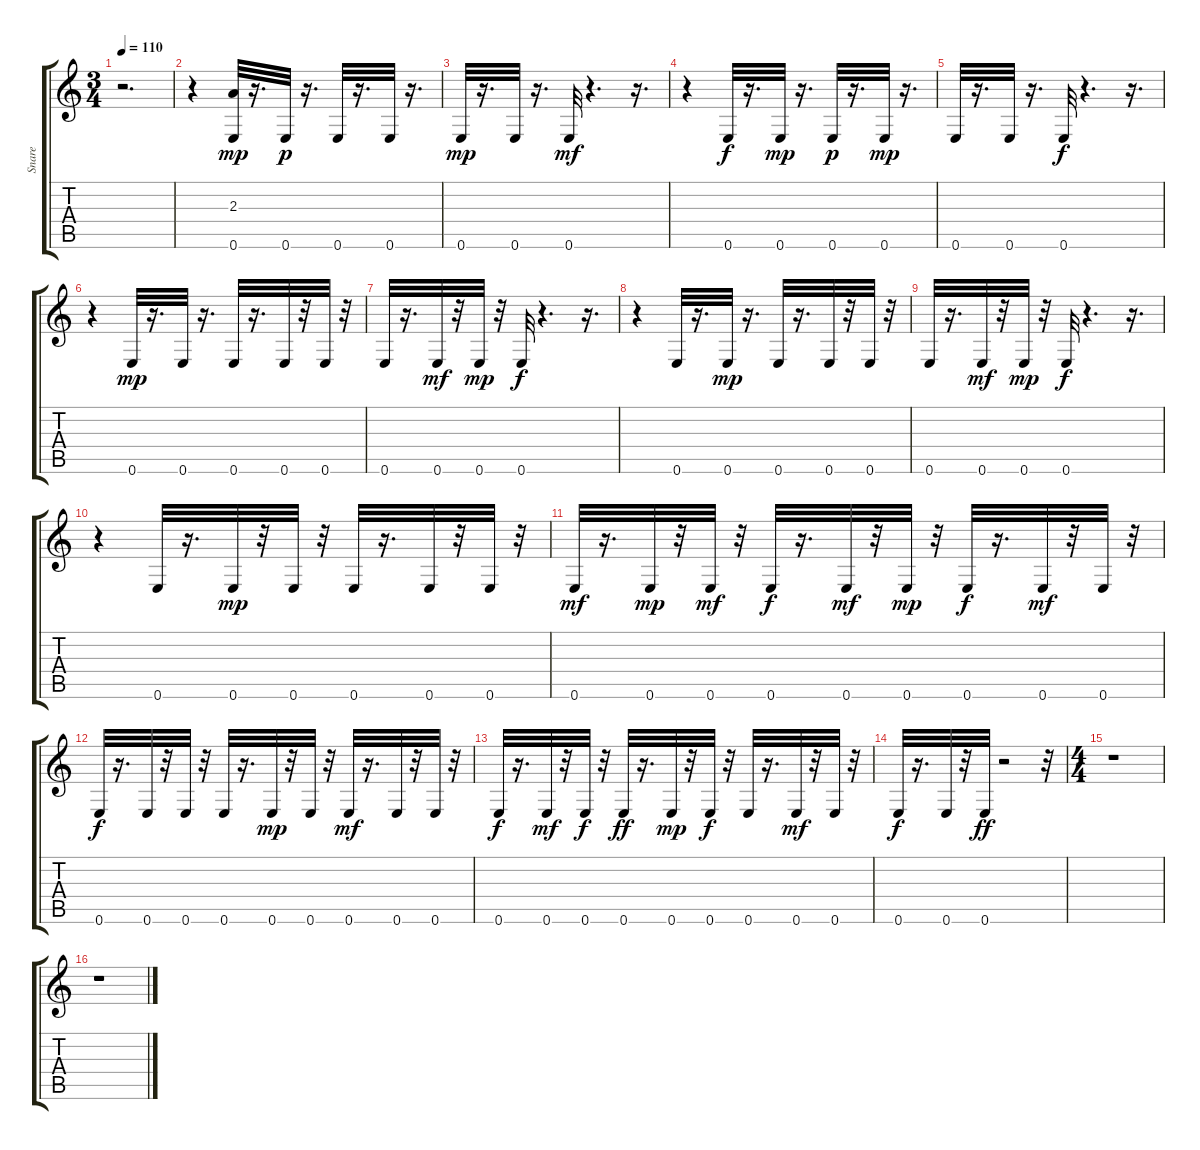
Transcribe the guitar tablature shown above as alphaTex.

\track ("Snare" "Snare") {instrument acousticguitarnylon}
\staff {score tabs}
\tuning (E4 B3 G3 D3 A2 E2) {hide}
\ts (3 4)
\tempo 110
\clef g2
\ks c
r.2{d dy mp instrument acousticguitarnylon} |
r.4 (2.3 0.6).32 r.16{d} 0.6.32{dy p} r.16{d} 0.6.32 r.16{d} 0.6.32 r.16{d} |
0.6.32{dy mp} r.16{d} 0.6.32 r.16{d} 0.6.32{dy mf} r.4{d} r.16{d} |
r.4 0.6.32{dy f} r.16{d} 0.6.32{dy mp} r.16{d} 0.6.32{dy p} r.16{d} 0.6.32{dy mp} r.16{d} |
0.6.32 r.16{d} 0.6.32 r.16{d} 0.6.32{dy f} r.4{d} r.16{d} |
r.4 0.6.32{dy mp} r.16{d} 0.6.32 r.16{d} 0.6.32 r.16{d} 0.6.32 r.32 0.6.32 r.32 |
0.6.32 r.16{d} 0.6.32{dy mf} r.32 0.6.32{dy mp} r.32 0.6.32{dy f} r.4{d} r.16{d} |
r.4 0.6.32 r.16{d} 0.6.32{dy mp} r.16{d} 0.6.32 r.16{d} 0.6.32 r.32 0.6.32 r.32 |
0.6.32 r.16{d} 0.6.32{dy mf} r.32 0.6.32{dy mp} r.32 0.6.32{dy f} r.4{d} r.16{d} |
r.4 0.6.32 r.16{d} 0.6.32{dy mp} r.32 0.6.32 r.32 0.6.32 r.16{d} 0.6.32 r.32 0.6.32 r.32 |
0.6.32{dy mf} r.16{d} 0.6.32{dy mp} r.32 0.6.32{dy mf} r.32 0.6.32{dy f} r.16{d} 0.6.32{dy mf} r.32 0.6.32{dy mp} r.32 0.6.32{dy f} r.16{d} 0.6.32{dy mf} r.32 0.6.32 r.32 |
0.6.32{dy f} r.16{d} 0.6.32 r.32 0.6.32 r.32 0.6.32 r.16{d} 0.6.32{dy mp} r.32 0.6.32 r.32 0.6.32{dy mf} r.16{d} 0.6.32 r.32 0.6.32 r.32 |
0.6.32{dy f} r.16{d} 0.6.32{dy mf} r.32 0.6.32{dy f} r.32 0.6.32{dy ff} r.16{d} 0.6.32{dy mp} r.32 0.6.32{dy f} r.32 0.6.32 r.16{d} 0.6.32{dy mf} r.32 0.6.32 r.32 |
0.6.32{dy f} r.16{d} 0.6.32 r.32 0.6.32{dy ff} r.2 r.32 |
\ts (4 4)
r.1 |
r.1
